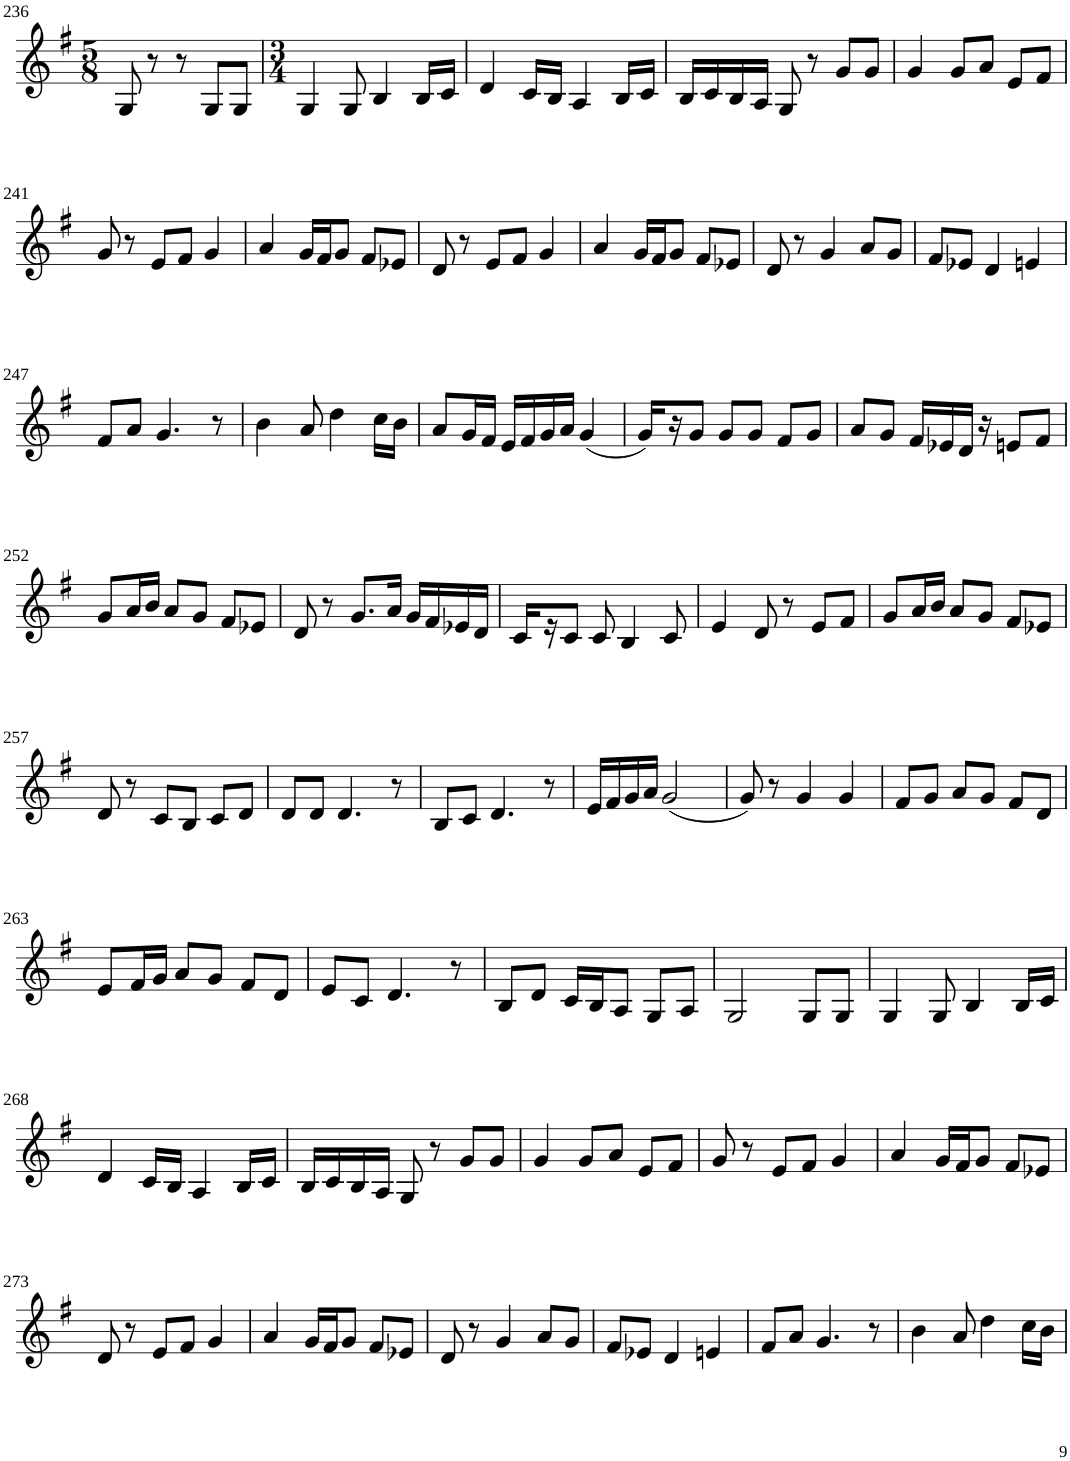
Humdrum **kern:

**kern
*part1
*staff1
*I"Violin
!!LO:PB:g=z
*clefG2
*k[f#]
*G:
*M5/8
=236
8G/
8r
8r
8G/L
8G/J
=237
*M3/4
4G/
8G/
4B/
16B/LL
16c/JJ
=238
4d/
16c/LL
16B/JJ
4A/
16B/LL
16c/JJ
=239
16B/LL
16c/
16B/
16A/JJ
8G/
8r
8g/L
8g/J
=240
4g/
8g/L
8a/J
8e/L
8f#/J
!!LO:LB:g=z
=241
8g/
8r
8e/L
8f#/J
4g/
=242
4a/
16g/LL
16f#/J
8g/J
8f#/L
8e-X/J
=243
8d/
8r
8e/L
8f#/J
4g/
=244
4a/
16g/LL
16f#/J
8g/J
8f#/L
8e-X/J
=245
8d/
8r
4g/
8a/L
8g/J
=246
8f#/L
8e-X/J
4d/
4en/
!!LO:LB:g=z
=247
8f#/L
8a/J
4.g/
8r
=248
4b\
8a/
4dd\
16cc\LL
16b\JJ
=249
8a/L
16g/L
16f#/JJ
16e/LL
16f#/
16g/
16a/JJ
(4g/
=250
16g/LL)
16r
8g/J
8g/L
8g/J
8f#/L
8g/J
=251
8a/L
8g/J
16f#/LL
16e-X/
16d/JJ
16r
8en/L
8f#/J
!!LO:LB:g=z
=252
8g/L
16a/L
16b/JJ
8a/L
8g/J
8f#/L
8e-X/J
=253
8d/
8r
8.g/L
16a/Jk
16g/LL
16f#/
16e-X/
16d/JJ
=254
16c/LL
16r
8c/J
8c/
4B/
8c/
=255
4e/
8d/
8r
8e/L
8f#/J
=256
8g/L
16a/L
16b/JJ
8a/L
8g/J
8f#/L
8e-X/J
!!LO:LB:g=z
=257
8d/
8r
8c/L
8B/J
8c/L
8d/J
=258
8d/L
8d/J
4.d/
8r
=259
8B/L
8c/J
4.d/
8r
=260
16e/LL
16f#/
16g/
16a/JJ
(2g/
=261
8g/)
8r
4g/
4g/
=262
8f#/L
8g/J
8a/L
8g/J
8f#/L
8d/J
!!LO:LB:g=z
=263
8e/L
16f#/L
16g/JJ
8a/L
8g/J
8f#/L
8d/J
=264
8e/L
8c/J
4.d/
8r
=265
8B/L
8d/J
16c/LL
16B/J
8A/J
8G/L
8A/J
=266
2G/
8G/L
8G/J
=267
4G/
8G/
4B/
16B/LL
16c/JJ
!!LO:LB:g=z
=268
4d/
16c/LL
16B/JJ
4A/
16B/LL
16c/JJ
=269
16B/LL
16c/
16B/
16A/JJ
8G/
8r
8g/L
8g/J
=270
4g/
8g/L
8a/J
8e/L
8f#/J
=271
8g/
8r
8e/L
8f#/J
4g/
=272
4a/
16g/LL
16f#/J
8g/J
8f#/L
8e-X/J
!!LO:LB:g=z
=273
8d/
8r
8e/L
8f#/J
4g/
=274
4a/
16g/LL
16f#/J
8g/J
8f#/L
8e-X/J
=275
8d/
8r
4g/
8a/L
8g/J
=276
8f#/L
8e-X/J
4d/
4en/
=277
8f#/L
8a/J
4.g/
8r
=278
4b\
8a/
4dd\
16cc\LL
16b\JJ
=
*-
